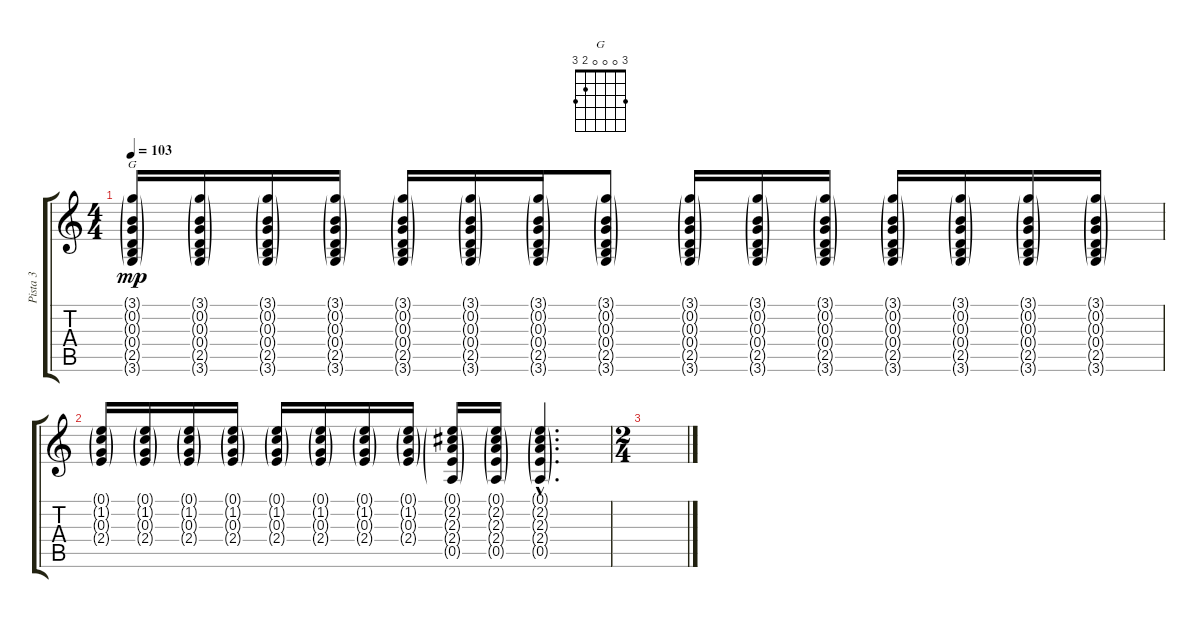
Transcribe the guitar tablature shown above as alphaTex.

\track ("Pista 3" "Pista 3") {instrument acousticguitarsteel}
\staff {score tabs}
\tuning (E4 B3 G3 D3 A2 E2) {hide}
\chord ("G" 3 0 0 0 2 3)
\ts (4 4)
\tempo 103
\clef g2
\ks c
(3.1{g} 0.2{g} 0.3{g} 0.4{g} 2.5{g} 3.6{g}).16{ch "G" dy mp} (3.1{g} 0.2{g} 0.3{g} 0.4{g} 2.5{g} 3.6{g}).16 (3.1{g} 0.2{g} 0.3{g} 0.4{g} 2.5{g} 3.6{g}).16 (3.1{g} 0.2{g} 0.3{g} 0.4{g} 2.5{g} 3.6{g}).16 (3.1{g} 0.2{g} 0.3{g} 0.4{g} 2.5{g} 3.6{g}).16 (3.1{g} 0.2{g} 0.3{g} 0.4{g} 2.5{g} 3.6{g}).16 (3.1{g} 0.2{g} 0.3{g} 0.4{g} 2.5{g} 3.6{g}).16 (3.1{g} 0.2{g} 0.3{g} 0.4{g} 2.5{g} 3.6{g}).8 (3.1{g} 0.2{g} 0.3{g} 0.4{g} 2.5{g} 3.6{g}).16 (3.1{g} 0.2{g} 0.3{g} 0.4{g} 2.5{g} 3.6{g}).16 (3.1{g} 0.2{g} 0.3{g} 0.4{g} 2.5{g} 3.6{g}).16 (3.1{g} 0.2{g} 0.3{g} 0.4{g} 2.5{g} 3.6{g}).16 (3.1{g} 0.2{g} 0.3{g} 0.4{g} 2.5{g} 3.6{g}).16 (3.1{g} 0.2{g} 0.3{g} 0.4{g} 2.5{g} 3.6{g}).16 (3.1{g} 0.2{g} 0.3{g} 0.4{g} 2.5{g} 3.6{g}).16 |
(0.1{g} 1.2{g} 0.3{g} 2.4{g}).16 (0.1{g} 1.2{g} 0.3{g} 2.4{g}).16 (0.1{g} 1.2{g} 0.3{g} 2.4{g}).16 (0.1{g} 1.2{g} 0.3{g} 2.4{g}).16 (0.1{g} 1.2{g} 0.3{g} 2.4{g}).16 (0.1{g} 1.2{g} 0.3{g} 2.4{g}).16 (0.1{g} 1.2{g} 0.3{g} 2.4{g}).16 (0.1{g} 1.2{g} 0.3{g} 2.4{g}).16 (0.1{g} 2.2{g} 2.3{g} 2.4{g} 0.5{g}).16 (0.1{g} 2.2{g} 2.3{g} 2.4{g} 0.5{g}).16 (0.1{g hac} 2.2{g hac} 2.3{g hac} 2.4{g hac} 0.5{g hac}).4{d} |
\ts (2 4)
